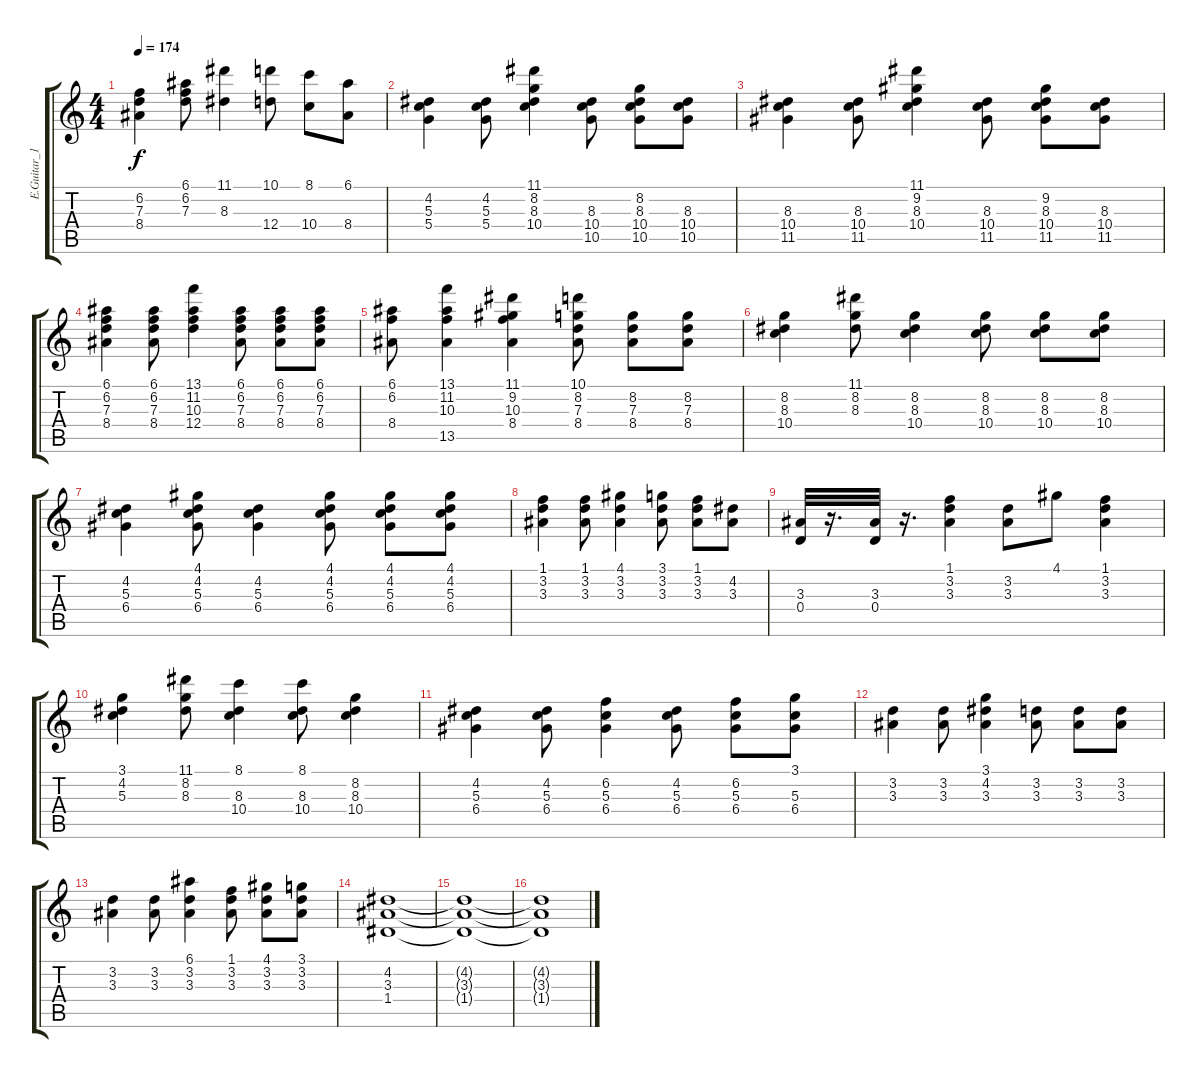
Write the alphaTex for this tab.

\track ("E.Guitar_1st" "E.Guitar_1") {instrument distortionguitar}
\staff {score tabs}
\tuning (E4 B3 G3 D3 A2 E2) {hide}
\ts (4 4)
\tempo 174
\clef g2
\ks c
(6.2 7.3 8.4).4{dy f} (6.1 6.2 7.3).8 (11.1 8.3).4 (10.1 12.4).8 (8.1 10.4).8 (6.1 8.4).8 |
(4.2 5.3 5.4).4 (4.2 5.3 5.4).8 (11.1 8.2 8.3 10.4).4 (8.3 10.4 10.5).8 (8.2 8.3 10.4 10.5).8 (8.3 10.4 10.5).8 |
(8.3 10.4 11.5).4 (8.3 10.4 11.5).8 (11.1 9.2 8.3 10.4).4 (8.3 10.4 11.5).8 (9.2 8.3 10.4 11.5).8 (8.3 10.4 11.5).8 |
(6.1 6.2 7.3 8.4).4 (6.1 6.2 7.3 8.4).8 (13.1 11.2 10.3 12.4).4 (6.1 6.2 7.3 8.4).8 (6.1 6.2 7.3 8.4).8 (6.1 6.2 7.3 8.4).8 |
(6.1 6.2 8.4).8 (13.1 11.2 10.3 13.5).4 (11.1 9.2 10.3 8.4).4 (10.1 8.2 7.3 8.4).8 (8.2 7.3 8.4).8 (8.2 7.3 8.4).8 |
(8.2 8.3 10.4).4 (11.1 8.2 8.3).8 (8.2 8.3 10.4).4 (8.2 8.3 10.4).8 (8.2 8.3 10.4).8 (8.2 8.3 10.4).8 |
(4.2 5.3 6.4).4 (4.1 4.2 5.3 6.4).8 (4.2 5.3 6.4).4 (4.1 4.2 5.3 6.4).8 (4.1 4.2 5.3 6.4).8 (4.1 4.2 5.3 6.4).8 |
(1.1 3.2 3.3).4 (1.1 3.2 3.3).8 (4.1 3.2 3.3).4 (3.1 3.2 3.3).8 (1.1 3.2 3.3).8 (4.2 3.3).8 |
(3.3 0.4).32 r.16{d} (3.3 0.4).32 r.16{d} (1.1 3.2 3.3).4 (3.2 3.3).8 4.1.8 (1.1 3.2 3.3).4 |
(3.1 4.2 5.3).4 (11.1 8.2 8.3).8 (8.1 8.3 10.4).4 (8.1 8.3 10.4).8 (8.2 8.3 10.4).4 |
(4.2 5.3 6.4).4 (4.2 5.3 6.4).8 (6.2 5.3 6.4).4 (4.2 5.3 6.4).8 (6.2 5.3 6.4).8 (3.1 5.3 6.4).8 |
(3.2 3.3).4 (3.2 3.3).8 (3.1 4.2 3.3).4 (3.2 3.3).8 (3.2 3.3).8 (3.2 3.3).8 |
(3.2 3.3).4 (3.2 3.3).8 (6.1 3.2 3.3).4 (1.1 3.2 3.3).8 (4.1 3.2 3.3).8 (3.1 3.2 3.3).8 |
(4.2 3.3 1.4).1 |
(4.2{t} 3.3{t} 1.4{t}).1 |
(4.2{t} 3.3{t} 1.4{t}).1
